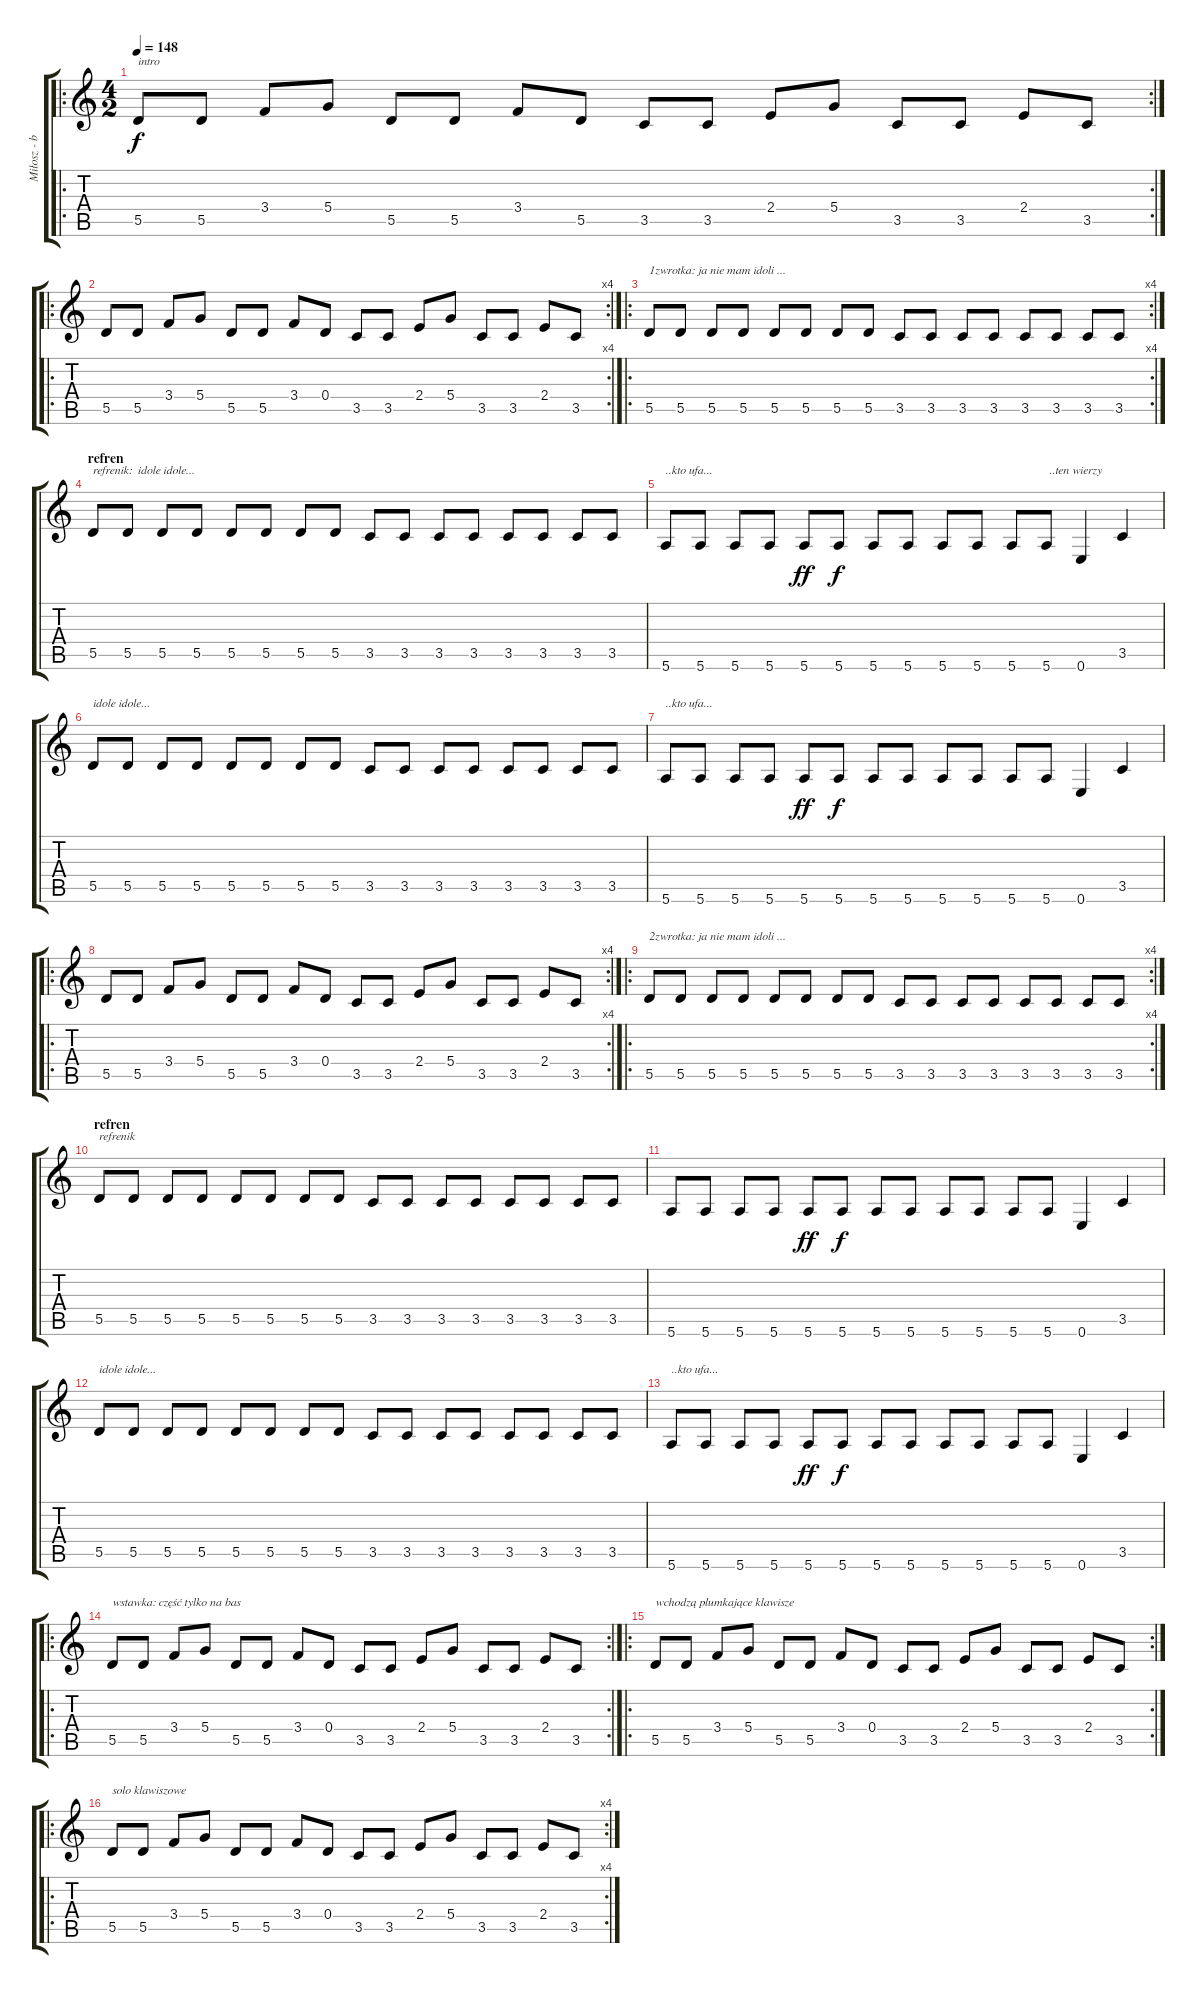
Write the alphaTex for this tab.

\track ("Miłosz - bas" "Miłosz - b") {instrument synthbass2}
\staff {score tabs}
\tuning (E4 B3 G3 D3 A2 E2) {hide}
\ro
\rc 2
\ts (4 2)
\tempo 148
\clef g2
\ks c
5.5.8{txt "intro" dy f instrument synthbass2} 5.5.8 3.4.8 5.4.8 5.5.8 5.5.8 3.4.8 5.5.8 3.5.8 3.5.8 2.4.8 5.4.8 3.5.8 3.5.8 2.4.8 3.5.8 |
\ro
\rc 4
5.5.8 5.5.8 3.4.8 5.4.8 5.5.8 5.5.8 3.4.8 0.4.8 3.5.8 3.5.8 2.4.8 5.4.8 3.5.8 3.5.8 2.4.8 3.5.8 |
\ro
\rc 4
5.5.8{txt "1zwrotka: ja nie mam idoli ..."} 5.5.8 5.5.8 5.5.8 5.5.8 5.5.8 5.5.8 5.5.8 3.5.8 3.5.8 3.5.8 3.5.8 3.5.8 3.5.8 3.5.8 3.5.8 |
\section ("" "refren")
5.5.8{txt "refrenik:  idole idole..."} 5.5.8 5.5.8 5.5.8 5.5.8 5.5.8 5.5.8 5.5.8 3.5.8 3.5.8 3.5.8 3.5.8 3.5.8 3.5.8 3.5.8 3.5.8 |
5.6.8{txt "..kto ufa..."} 5.6.8 5.6.8 5.6.8 5.6.8{dy ff} 5.6.8{dy f} 5.6.8 5.6.8 5.6.8 5.6.8 5.6.8 5.6.8{txt " ..ten wierzy"} 0.6.4 3.5.4 |
5.5.8{txt "idole idole..."} 5.5.8 5.5.8 5.5.8 5.5.8 5.5.8 5.5.8 5.5.8 3.5.8 3.5.8 3.5.8 3.5.8 3.5.8 3.5.8 3.5.8 3.5.8 |
5.6.8{txt "..kto ufa..."} 5.6.8 5.6.8 5.6.8 5.6.8{dy ff} 5.6.8{dy f} 5.6.8 5.6.8 5.6.8 5.6.8 5.6.8 5.6.8 0.6.4 3.5.4 |
\ro
\rc 4
5.5.8 5.5.8 3.4.8 5.4.8 5.5.8 5.5.8 3.4.8 0.4.8 3.5.8 3.5.8 2.4.8 5.4.8 3.5.8 3.5.8 2.4.8 3.5.8 |
\ro
\rc 4
5.5.8{txt "2zwrotka: ja nie mam idoli ..."} 5.5.8 5.5.8 5.5.8 5.5.8 5.5.8 5.5.8 5.5.8 3.5.8 3.5.8 3.5.8 3.5.8 3.5.8 3.5.8 3.5.8 3.5.8 |
\section ("" "refren")
5.5.8{txt "refrenik "} 5.5.8 5.5.8 5.5.8 5.5.8 5.5.8 5.5.8 5.5.8 3.5.8 3.5.8 3.5.8 3.5.8 3.5.8 3.5.8 3.5.8 3.5.8 |
5.6.8 5.6.8 5.6.8 5.6.8 5.6.8{dy ff} 5.6.8{dy f} 5.6.8 5.6.8 5.6.8 5.6.8 5.6.8 5.6.8 0.6.4 3.5.4 |
5.5.8{txt "idole idole..."} 5.5.8 5.5.8 5.5.8 5.5.8 5.5.8 5.5.8 5.5.8 3.5.8 3.5.8 3.5.8 3.5.8 3.5.8 3.5.8 3.5.8 3.5.8 |
5.6.8{txt "..kto ufa..."} 5.6.8 5.6.8 5.6.8 5.6.8{dy ff} 5.6.8{dy f} 5.6.8 5.6.8 5.6.8 5.6.8 5.6.8 5.6.8 0.6.4 3.5.4 |
\ro
\rc 2
5.5.8{txt "wstawka: część tylko na bas"} 5.5.8 3.4.8 5.4.8 5.5.8 5.5.8 3.4.8 0.4.8 3.5.8 3.5.8 2.4.8 5.4.8 3.5.8 3.5.8 2.4.8 3.5.8 |
\ro
\rc 2
5.5.8{txt "wchodzą plumkające klawisze"} 5.5.8 3.4.8 5.4.8 5.5.8 5.5.8 3.4.8 0.4.8 3.5.8 3.5.8 2.4.8 5.4.8 3.5.8 3.5.8 2.4.8 3.5.8 |
\ro
\rc 4
5.5.8{txt "solo klawiszowe"} 5.5.8 3.4.8 5.4.8 5.5.8 5.5.8 3.4.8 0.4.8 3.5.8 3.5.8 2.4.8 5.4.8 3.5.8 3.5.8 2.4.8 3.5.8
